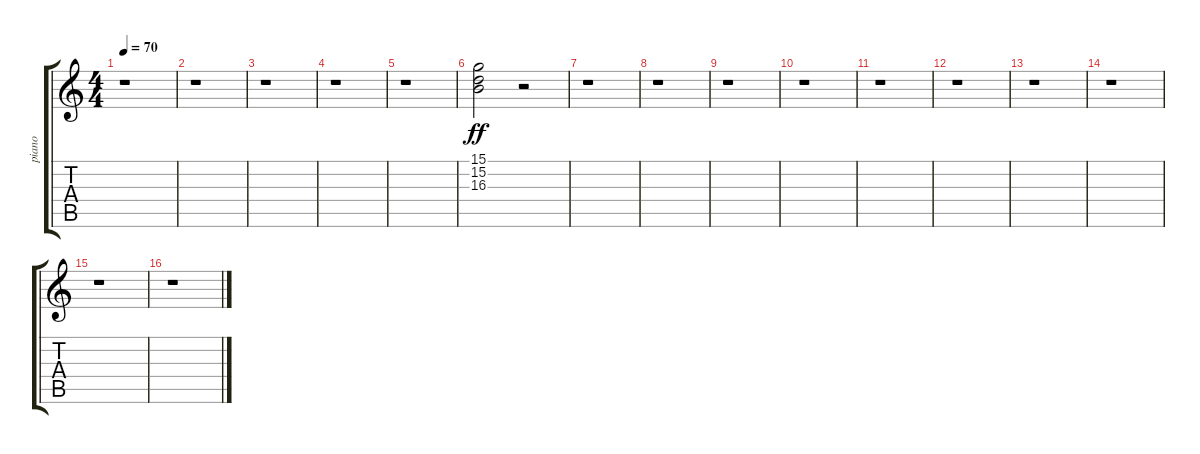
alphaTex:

\track ("piano" "piano") {instrument electricpiano1}
\staff {score tabs}
\tuning (E4 B3 G3 D3 A2 E2) {hide}
\ts (4 4)
\tempo 70
\clef g2
\ks c
r.1{dy ff} |
r.1 |
r.1 |
r.1 |
r.1 |
(15.1 15.2 16.3).2 r.2 |
r.1 |
r.1 |
r.1 |
r.1 |
r.1 |
r.1 |
r.1 |
r.1 |
r.1 |
r.1
